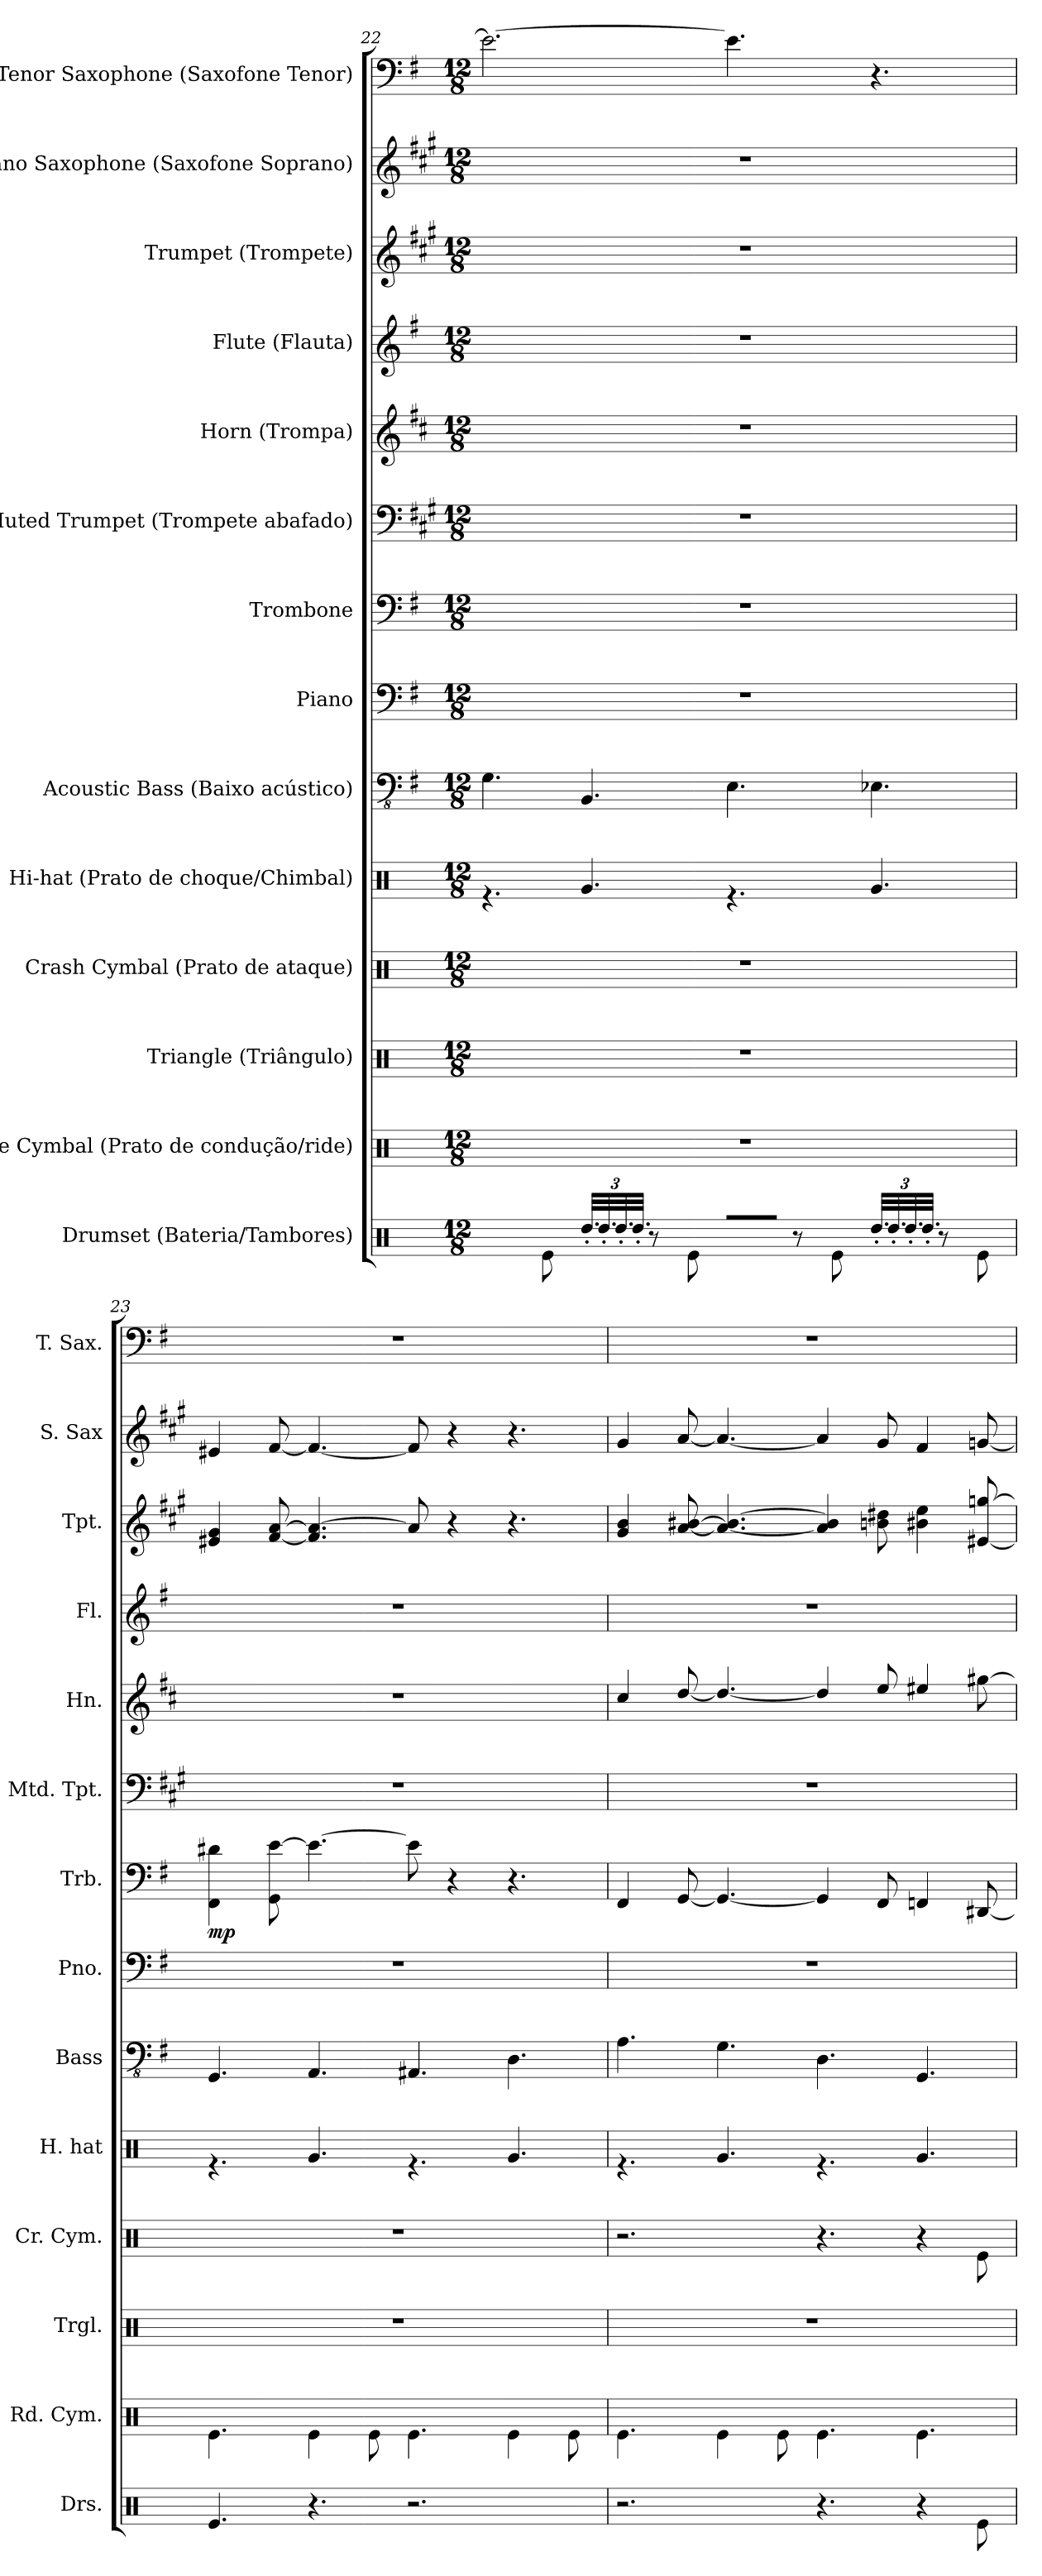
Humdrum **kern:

**kern	**kern	**kern	**kern	**kern	**kern	**kern	**kern	**dynam	**kern	**kern	**kern	**kern	**kern	**kern
*part14	*part13	*part12	*part11	*part10	*part9	*part8	*part7	*part7	*part6	*part5	*part4	*part3	*part2	*part1
*staff14	*staff13	*staff12	*staff11	*staff10	*staff9	*staff8	*staff7	*staff7	*staff6	*staff5	*staff4	*staff3	*staff2	*staff1
*I"Drumset (Bateria/Tambores)	*I"Ride Cymbal (Prato de condução/ride)	*I"Triangle (Triângulo)	*I"Crash Cymbal (Prato de ataque)	*I"Hi-hat (Prato de choque/Chimbal)	*I"Acoustic Bass (Baixo acústico)	*I"Piano	*I"Trombone	*	*I"Muted Trumpet (Trompete abafado)	*I"Horn (Trompa)	*I"Flute (Flauta)	*I"Trumpet (Trompete)	*I"Soprano Saxophone (Saxofone Soprano)	*I"Tenor Saxophone (Saxofone Tenor)
*I'Drs.	*I'Rd. Cym.	*I'Trgl.	*I'Cr. Cym.	*I'H. hat	*I'Bass	*I'Pno.	*I'Trb.	*	*I'Mtd. Tpt.	*I'Hn.	*I'Fl.	*I'Tpt.	*I'S. Sax	*I'T. Sax.
*clefX	*clefX	*clefX	*clefX	*clefX	*clefFv4	*clefF4	*clefF4	*	*clefF4	*clefG2	*clefG2	*clefG2	*clefG2	*clefF4
*	*	*	*	*	*	*	*	*	*ITrd1c2	*ITrd4c7	*	*ITrd1c2	*ITrd1c2	*ITrd8c14
*k[]	*k[]	*k[]	*k[]	*k[]	*k[f#]	*k[f#]	*k[f#]	*	*k[f#]	*k[f#]	*k[f#]	*k[f#]	*k[f#]	*k[f#]
*M12/8	*M12/8	*M12/8	*M12/8	*M12/8	*M12/8	*M12/8	*M12/8	*	*M12/8	*M12/8	*M12/8	*M12/8	*M12/8	*M12/8
=22	=22	=22	=22	=22	=22	=22	=22	=22	=22	=22	=22	=22	=22	=22
*^	*	*	*	*^	*	*	*	*	*	*	*	*	*	*
*	*^	*	*	*	*	*	*	*	*	*	*	*	*	*	*	*
4rddyy	4R/	4rbbbyy	1.r	1.r	1.r	1.rDyy	4.r	4.GG\	1.r	1.r	.	1.r	1.r	1.r	1.r	1.r	2.E\_
8Re\	8raayy	8reeeyy	.	.	.	.	.	.	.	.	.	.	.	.	.	.	.
*	*	*Xbrackettup	*	*	*	*	*	*	*	*	*	*	*	*	*	*	*
8rBByy	8rFyy	48.Rdd'/LLL	.	.	.	.	4.Rg/	4.BBB/	.	.	.	.	.	.	.	.	.
.	.	48.Rdd'/	.	.	.	.	.	.	.	.	.	.	.	.	.	.	.
.	.	48.Rdd'/	.	.	.	.	.	.	.	.	.	.	.	.	.	.	.
.	.	48.Rdd'/JJJ	.	.	.	.	.	.	.	.	.	.	.	.	.	.	.
8r	8rDyy	8rcyy	.	.	.	.	.	.	.	.	.	.	.	.	.	.	.
8Re\	8rgyy	8reeeyy	.	.	.	.	.	.	.	.	.	.	.	.	.	.	.
8rFyy	48.R'/LLL	8rgyy	.	.	.	.	4.r	4.EE\	.	.	.	.	.	.	.	.	4.E\]
.	48.R'/	.	.	.	.	.	.	.	.	.	.	.	.	.	.	.	.
.	48.R'/	.	.	.	.	.	.	.	.	.	.	.	.	.	.	.	.
.	48.R'/JJJ	.	.	.	.	.	.	.	.	.	.	.	.	.	.	.	.
8r	8rFyy	8rgyy	.	.	.	.	.	.	.	.	.	.	.	.	.	.	.
8Re\	8rddyy	8reeeyy	.	.	.	.	.	.	.	.	.	.	.	.	.	.	.
8rFyy	8rFyy	48.Rdd'/LLL	.	.	.	.	4.Rg/	4.EE-X\	.	.	.	.	.	.	.	.	4.r
.	.	48.Rdd'/	.	.	.	.	.	.	.	.	.	.	.	.	.	.	.
.	.	48.Rdd'/	.	.	.	.	.	.	.	.	.	.	.	.	.	.	.
.	.	48.Rdd'/JJJ	.	.	.	.	.	.	.	.	.	.	.	.	.	.	.
8r	8rFyy	8rgyy	.	.	.	.	.	.	.	.	.	.	.	.	.	.	.
8Re\	8rddyy	8reeeyy	.	.	.	.	.	.	.	.	.	.	.	.	.	.	.
!!LO:PB:g=z
=23	=23	=23	=23	=23	=23	=23	=23	=23	=23	=23	=23	=23	=23	=23	=23	=23	=23
!	!	!	!	!	!	!	!	!	!	!	!LO:DY:b	!	!	!	!	!	!
*v	*v	*v	*	*	*	*	*	*	*	*	*	*	*	*	*	*	*
4.Re/	4.Re\	1.r	1.r	1.rDyy	4.r	4.GGG/	1.r	4FF#\ 4d#X\	mp	1.r	1.r	1.r	4d#X/ 4f#/	4d#X/	1.r
.	.	.	.	.	.	.	.	8GG\ [8e\	.	.	.	.	[8e/ [8g/	[8e/	.
4.r	4Re\	.	.	.	4.Rg/	4.AAA/	.	4.e\_	.	.	.	.	4.e/] 4.g/_	4.e/_	.
.	8Re\	.	.	.	.	.	.	.	.	.	.	.	.	.	.
2.r	4.Re\	.	.	.	4.r	4.AAA#X/	.	8e\]	.	.	.	.	8g/]	8e/]	.
.	.	.	.	.	.	.	.	4r	.	.	.	.	4r	4r	.
.	4Re\	.	.	.	4.Rg/	4.DD\	.	4.r	.	.	.	.	4.r	4.r	.
.	8Re\	.	.	.	.	.	.	.	.	.	.	.	.	.	.
=24	=24	=24	=24	=24	=24	=24	=24	=24	=24	=24	=24	=24	=24	=24	=24
2.r	4.Re\	1.r	2.r	1.rDyy	4.r	4.AA\	1.r	4FF#/	.	1.r	4f#/	1.r	4f#/ 4a/	4f#/	1.r
.	.	.	.	.	.	.	.	[8GG/	.	.	[8g/	.	[8g/ [8a#X/	[8g/	.
.	4Re\	.	.	.	4.Rg/	4.GG\	.	4.GG/_	.	.	4.g/_	.	4.g/_ 4.a#/_	4.g/_	.
.	8Re\	.	.	.	.	.	.	.	.	.	.	.	.	.	.
4.r	4.Re\	.	4.r	.	4.r	4.DD\	.	4GG/]	.	.	4g/]	.	4g/] 4a#/]	4g/]	.
.	.	.	.	.	.	.	.	8FF#/	.	.	8a/	.	8an\ 8cc#X\	8f#/	.
4r	4.Re\	.	4r	.	4.Rg/	4.GGG/	.	4FFn/	.	.	4a#X/	.	4a#X\ 4dd\	4e/	.
8Re\	.	.	8Re\	.	.	.	.	[8DD#X/	.	.	[8cc#X\	.	[8d#X/ [8ffn/	[8fn/	.
*	*	*	*	*v	*v	*	*	*	*	*	*	*	*	*	*
=	=	=	=	=	=	=	=	=	=	=	=	=	=	=
*-	*-	*-	*-	*-	*-	*-	*-	*-	*-	*-	*-	*-	*-	*-
